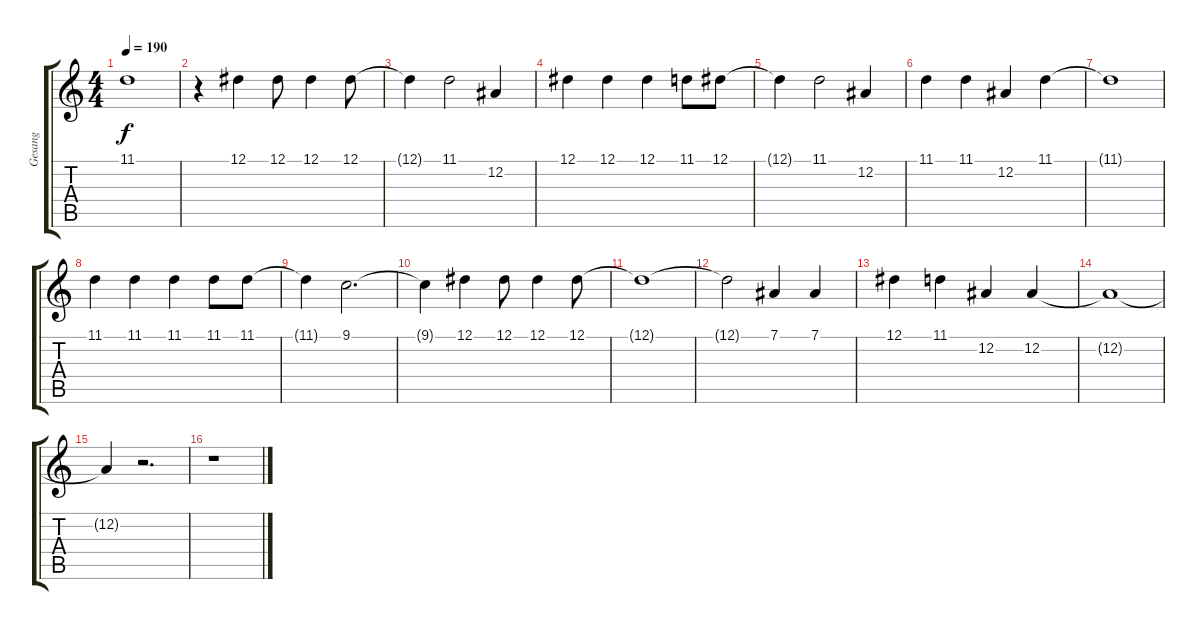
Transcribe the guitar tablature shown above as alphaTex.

\track ("Gesang" "Gesang") {instrument trumpet}
\staff {score tabs}
\tuning (Eb4 Bb3 Gb3 Db3 Ab2 Eb2) {hide}
\ts (4 4)
\tempo 190
\clef g2
\ks c
11.1{t}.1{dy f} |
r.4 12.1.4 12.1.8 12.1.4 12.1.8 |
12.1{t}.4 11.1.2 12.2.4 |
12.1.4 12.1.4 12.1.4 11.1.8 12.1.8 |
12.1{t}.4 11.1.2 12.2.4 |
11.1.4 11.1.4 12.2.4 11.1.4 |
11.1{t}.1 |
11.1.4 11.1.4 11.1.4 11.1.8 11.1.8 |
11.1{t}.4 9.1.2{d} |
9.1{t}.4 12.1.4 12.1.8 12.1.4 12.1.8 |
12.1{t}.1 |
12.1{t}.2 7.1.4 7.1.4 |
12.1.4 11.1.4 12.2.4 12.2.4 |
12.2{t}.1 |
12.2{t}.4 r.2{d} |
r.1
